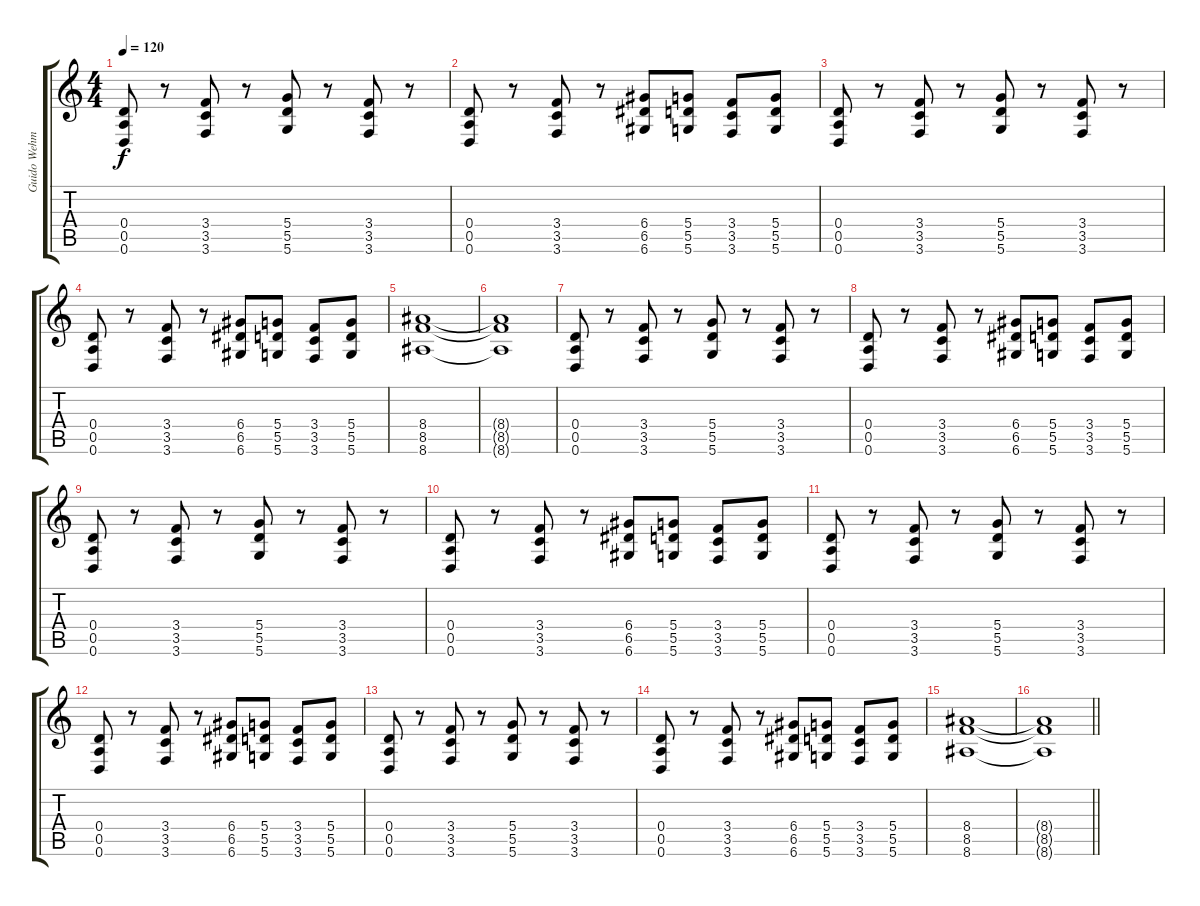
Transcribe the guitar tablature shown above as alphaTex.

\track ("Guido Wehmeyer" "Guido Wehm") {instrument distortionguitar}
\staff {score tabs}
\tuning (E4 B3 G3 D3 A2 D2) {hide}
\ts (4 4)
\tempo 120
\clef g2
\ks c
(0.4 0.5 0.6).8{dy f} r.8 (3.4 3.5 3.6).8 r.8 (5.4 5.5 5.6).8 r.8 (3.4 3.5 3.6).8 r.8 |
(0.4 0.5 0.6).8 r.8 (3.4 3.5 3.6).8 r.8 (6.4 6.5 6.6).8 (5.4 5.5 5.6).8 (3.4 3.5 3.6).8 (5.4 5.5 5.6).8 |
(0.4 0.5 0.6).8 r.8 (3.4 3.5 3.6).8 r.8 (5.4 5.5 5.6).8 r.8 (3.4 3.5 3.6).8 r.8 |
(0.4 0.5 0.6).8 r.8 (3.4 3.5 3.6).8 r.8 (6.4 6.5 6.6).8 (5.4 5.5 5.6).8 (3.4 3.5 3.6).8 (5.4 5.5 5.6).8 |
(8.4 8.5 8.6).1 |
(8.4{t} 8.5{t} 8.6{t}).1 |
(0.4 0.5 0.6).8 r.8 (3.4 3.5 3.6).8 r.8 (5.4 5.5 5.6).8 r.8 (3.4 3.5 3.6).8 r.8 |
(0.4 0.5 0.6).8 r.8 (3.4 3.5 3.6).8 r.8 (6.4 6.5 6.6).8 (5.4 5.5 5.6).8 (3.4 3.5 3.6).8 (5.4 5.5 5.6).8 |
(0.4 0.5 0.6).8 r.8 (3.4 3.5 3.6).8 r.8 (5.4 5.5 5.6).8 r.8 (3.4 3.5 3.6).8 r.8 |
(0.4 0.5 0.6).8 r.8 (3.4 3.5 3.6).8 r.8 (6.4 6.5 6.6).8 (5.4 5.5 5.6).8 (3.4 3.5 3.6).8 (5.4 5.5 5.6).8 |
(0.4 0.5 0.6).8 r.8 (3.4 3.5 3.6).8 r.8 (5.4 5.5 5.6).8 r.8 (3.4 3.5 3.6).8 r.8 |
(0.4 0.5 0.6).8 r.8 (3.4 3.5 3.6).8 r.8 (6.4 6.5 6.6).8 (5.4 5.5 5.6).8 (3.4 3.5 3.6).8 (5.4 5.5 5.6).8 |
(0.4 0.5 0.6).8 r.8 (3.4 3.5 3.6).8 r.8 (5.4 5.5 5.6).8 r.8 (3.4 3.5 3.6).8 r.8 |
(0.4 0.5 0.6).8 r.8 (3.4 3.5 3.6).8 r.8 (6.4 6.5 6.6).8 (5.4 5.5 5.6).8 (3.4 3.5 3.6).8 (5.4 5.5 5.6).8 |
(8.4 8.5 8.6).1 |
\barLineRight lightlight
(8.4{t} 8.5{t} 8.6{t}).1
